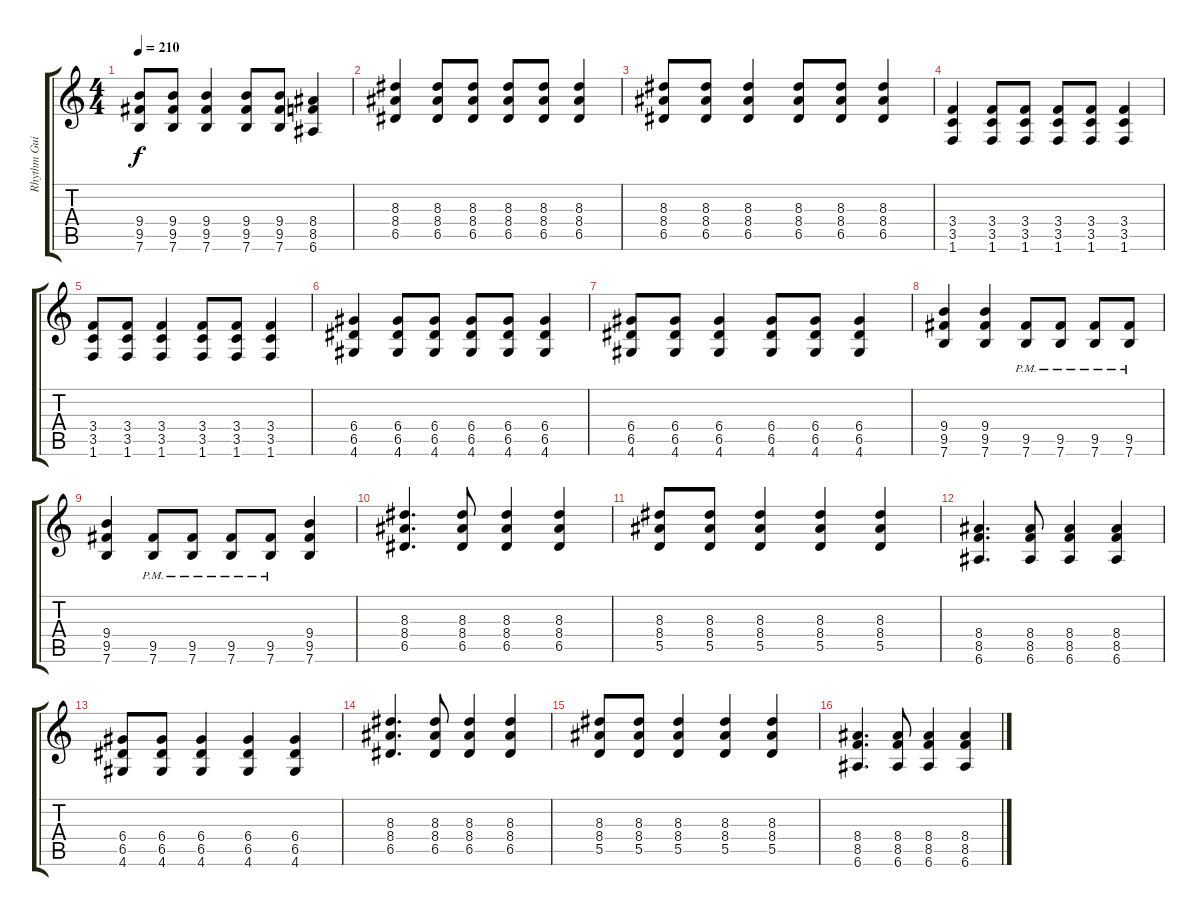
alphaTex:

\track ("Rhythm Guitar  " "Rhythm Gui") {instrument overdrivenguitar}
\staff {score tabs}
\tuning (E4 B3 G3 D3 A2 E2) {hide}
\ts (4 4)
\tempo 210
\clef g2
\ks c
(9.4 9.5 7.6).8{dy f} (9.4 9.5 7.6).8 (9.4 9.5 7.6).4 (9.4 9.5 7.6).8 (9.4 9.5 7.6).8 (8.4 8.5 6.6).4 |
(8.3 8.4 6.5).4 (8.3 8.4 6.5).8 (8.3 8.4 6.5).8 (8.3 8.4 6.5).8 (8.3 8.4 6.5).8 (8.3 8.4 6.5).4 |
(8.3 8.4 6.5).8 (8.3 8.4 6.5).8 (8.3 8.4 6.5).4 (8.3 8.4 6.5).8 (8.3 8.4 6.5).8 (8.3 8.4 6.5).4 |
(3.4 3.5 1.6).4 (3.4 3.5 1.6).8 (3.4 3.5 1.6).8 (3.4 3.5 1.6).8 (3.4 3.5 1.6).8 (3.4 3.5 1.6).4 |
(3.4 3.5 1.6).8 (3.4 3.5 1.6).8 (3.4 3.5 1.6).4 (3.4 3.5 1.6).8 (3.4 3.5 1.6).8 (3.4 3.5 1.6).4 |
(6.4 6.5 4.6).4 (6.4 6.5 4.6).8 (6.4 6.5 4.6).8 (6.4 6.5 4.6).8 (6.4 6.5 4.6).8 (6.4 6.5 4.6).4 |
(6.4 6.5 4.6).8 (6.4 6.5 4.6).8 (6.4 6.5 4.6).4 (6.4 6.5 4.6).8 (6.4 6.5 4.6).8 (6.4 6.5 4.6).4 |
(9.4 9.5 7.6).4 (9.4 9.5 7.6).4 (9.5{pm} 7.6{pm}).8 (9.5{pm} 7.6{pm}).8 (9.5{pm} 7.6{pm}).8 (9.5{pm} 7.6{pm}).8 |
(9.4 9.5 7.6).4 (9.5{pm} 7.6{pm}).8 (9.5{pm} 7.6{pm}).8 (9.5{pm} 7.6{pm}).8 (9.5{pm} 7.6{pm}).8 (9.4 9.5 7.6).4 |
(8.3 8.4 6.5).4{d} (8.3 8.4 6.5).8 (8.3 8.4 6.5).4 (8.3 8.4 6.5).4 |
(8.3 8.4 5.5).8 (8.3 8.4 5.5).8 (8.3 8.4 5.5).4 (8.3 8.4 5.5).4 (8.3 8.4 5.5).4 |
(8.4 8.5 6.6).4{d} (8.4 8.5 6.6).8 (8.4 8.5 6.6).4 (8.4 8.5 6.6).4 |
(6.4 6.5 4.6).8 (6.4 6.5 4.6).8 (6.4 6.5 4.6).4 (6.4 6.5 4.6).4 (6.4 6.5 4.6).4 |
(8.3 8.4 6.5).4{d} (8.3 8.4 6.5).8 (8.3 8.4 6.5).4 (8.3 8.4 6.5).4 |
(8.3 8.4 5.5).8 (8.3 8.4 5.5).8 (8.3 8.4 5.5).4 (8.3 8.4 5.5).4 (8.3 8.4 5.5).4 |
(8.4 8.5 6.6).4{d} (8.4 8.5 6.6).8 (8.4 8.5 6.6).4 (8.4 8.5 6.6).4
